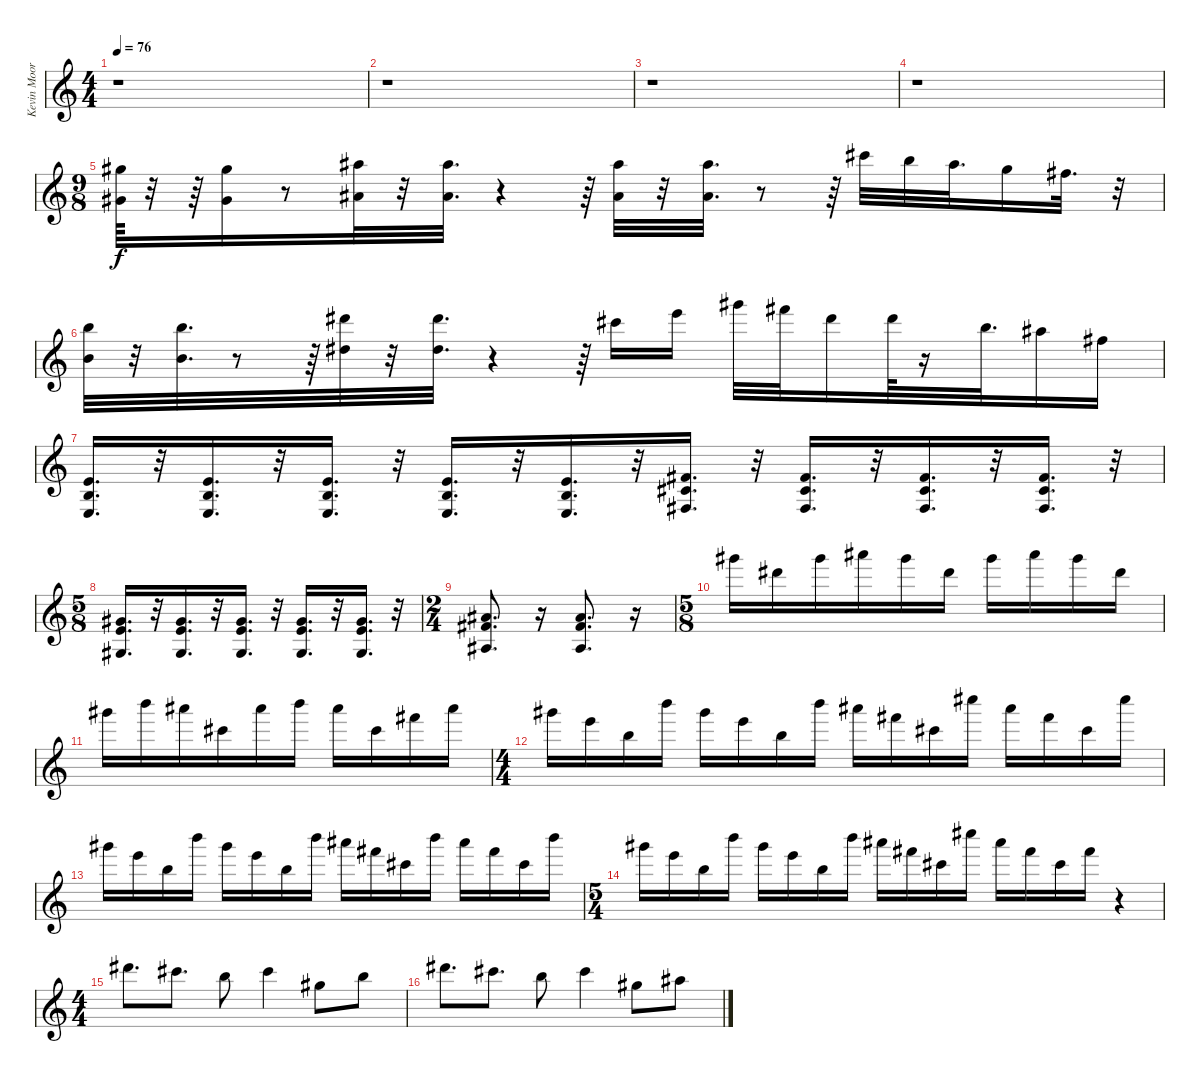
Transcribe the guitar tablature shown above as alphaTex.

\track ("Kevin Moore (Keyboard)" "Kevin Moor") {instrument drawbarorgan}
\staff {score}
\tuning (E5 B4 G4 D4 A3 D3) {hide}
\ts (4 4)
\tempo 76
\clef g2
\ks c
r.1{dy ff} |
r.1 |
r.1 |
r.1 |
\ts (9 8)
(18.4 18.6).64{dy f volume 7 instrument electricpiano2} r.32 r.64 (18.4 18.6).16 r.8 (15.3 13.5).32 r.32 (15.3 13.5).32{d} r.4 r.64 (15.3 13.5).32 r.32 (15.3 13.5).32{d} r.8 r.64 14.2.32 12.2.32 11.2.32{d} 9.2.16 11.3.32{d} r.32 |
(12.2 9.4).32 r.32 (12.2 9.4).32{d} r.8 r.64 (11.1 8.3).32 r.32 (11.1 8.3).32{d} r.4 r.64 9.1.16 12.1.16 16.1.32 14.1.32 16.2.16 16.2.64 r.16 16.3.32{d} 15.3.16 16.4.16 |
(2.4 2.5 2.6).16{d} r.32 (2.4 2.5 2.6).16{d} r.32 (2.4 2.5 2.6).16{d} r.32 (2.4 2.5 2.6).16{d} r.32 (2.4 2.5 2.6).16{d} r.32 (4.4 4.5 4.6).16{d} r.32 (4.4 4.5 4.6).16{d} r.32 (4.4 4.5 4.6).16{d} r.32 (4.4 4.5 4.6).16{d} r.32 |
\ts (5 8)
(1.3 2.4 6.6).16{d} r.32 (1.3 2.4 6.6).16{d} r.32 (1.3 2.4 6.6).16{d} r.32 (1.3 2.4 6.6).16{d} r.32 (1.3 2.4 6.6).16{d} r.32 |
\ts (2 4)
(3.3 4.4 1.5).8{d} r.16 (3.3 4.4 1.5).8{d} r.16 |
\ts (5 8)
16.1.16 16.2.16 16.1.16 18.1.16 16.1.16 16.2.16 16.1.16 18.1.16 16.1.16 16.2.16 |
16.1.16 19.1.16 18.1.16 18.3.16 18.1.16 19.1.16 18.1.16 18.3.16 19.2.16 18.1.16 |
\ts (4 4)
16.1.16 17.2.16 16.3.16 19.1.16 16.1.16 17.2.16 16.3.16 19.1.16 18.1.16 19.2.16 18.3.16 21.1.16 18.1.16 19.2.16 18.3.16 21.1.16 |
21.2.16 21.3.16 21.4.16 19.1.16 21.2.16 21.3.16 21.4.16 19.1.16 18.1.16 19.2.16 18.3.16 19.1.16 18.1.16 19.2.16 18.3.16 19.1.16 |
\ts (5 4)
16.1.16 17.2.16 16.3.16 19.1.16 16.1.16 17.2.16 16.3.16 19.1.16 18.1.16 19.2.16 18.3.16 21.1.16 18.1.16 19.2.16 18.3.16 19.2.16 r.4 |
\ts (4 4)
20.3.8{d volume 11 instrument brightacousticpiano} 18.3.8{d} 16.3.8 14.2.4 13.3.8 12.2.8 |
11.1.8{d} 9.1.8{d} 7.1.8 9.1.4 9.2.8 6.1.8
